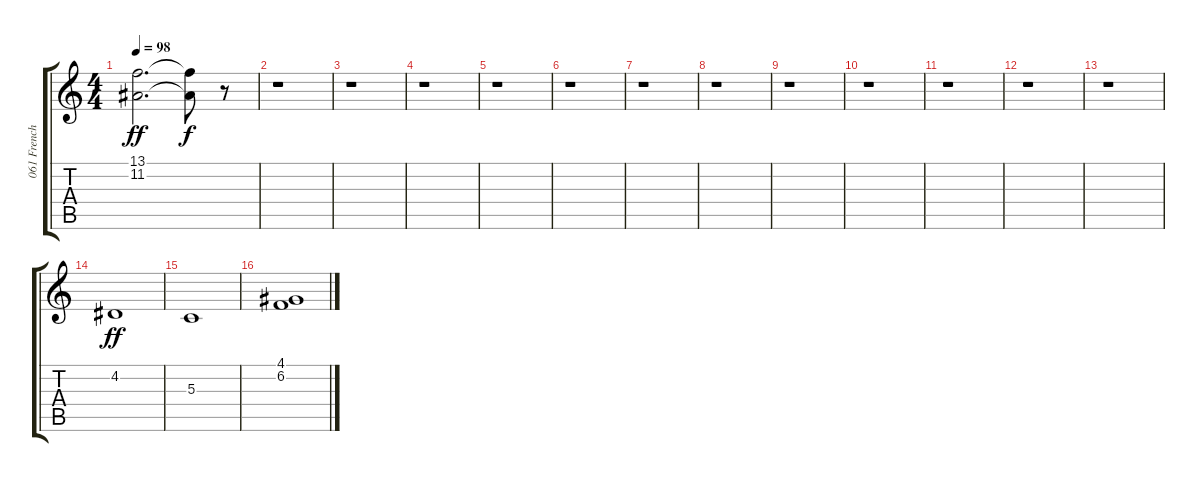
\track ("061 French Horn                         " "061 French") {instrument frenchhorn}
\staff {score tabs}
\tuning (E4 B3 G3 D3 A2 E2) {hide}
\ts (4 4)
\tempo 98
\clef g2
\ks c
(13.1 11.2).2{d dy ff} (13.1{t} 11.2{t}).8{dy f} r.8 |
r.1 |
r.1 |
r.1 |
r.1 |
r.1 |
r.1 |
r.1 |
r.1 |
r.1 |
r.1 |
r.1 |
r.1 |
4.2.1{dy ff} |
5.3.1 |
(4.1 6.2).1
